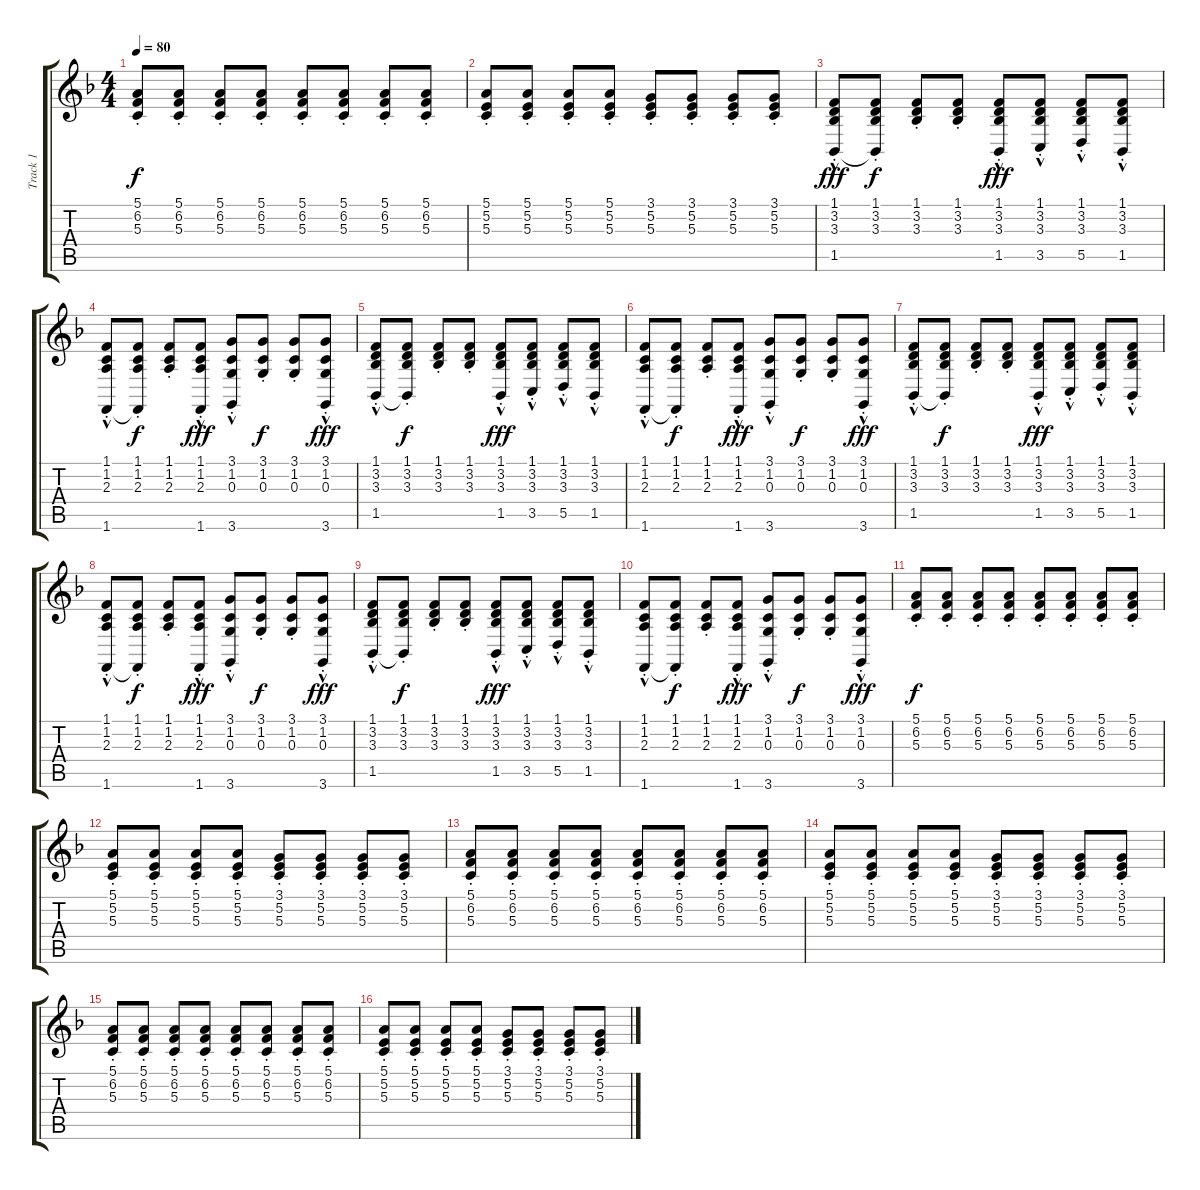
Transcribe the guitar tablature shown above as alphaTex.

\track ("Track 1" "Track 1") {instrument brightacousticpiano}
\staff {score tabs}
\tuning (E4 B3 G3 D3 A2 E2) {hide}
\ts (4 4)
\tempo 80
\clef g2
\ks f
(5.1{st} 6.2{st} 5.3{st}).8{dy f} (5.1{st} 6.2{st} 5.3{st}).8 (5.1{st} 6.2{st} 5.3{st}).8 (5.1{st} 6.2{st} 5.3{st}).8 (5.1{st} 6.2{st} 5.3{st}).8 (5.1{st} 6.2{st} 5.3{st}).8 (5.1{st} 6.2{st} 5.3{st}).8 (5.1{st} 6.2{st} 5.3{st}).8 |
(5.1{st} 5.2{st} 5.3{st}).8 (5.1{st} 5.2{st} 5.3{st}).8 (5.1{st} 5.2{st} 5.3{st}).8 (5.1{st} 5.2{st} 5.3{st}).8 (3.1{st} 5.2{st} 5.3{st}).8 (3.1{st} 5.2{st} 5.3{st}).8 (3.1{st} 5.2{st} 5.3{st}).8 (3.1{st} 5.2{st} 5.3{st}).8 |
(1.1{st} 3.2{st} 3.3{st} 1.5{hac}).8{dy fff} (1.1{st} 3.2{st} 3.3{st} 1.5{t}).8{dy f} (1.1{st} 3.2{st} 3.3{st}).8 (1.1{st} 3.2{st} 3.3{st}).8 (1.1{st} 3.2{st} 3.3{st} 1.5{hac}).8{dy fff} (1.1{st} 3.2{st} 3.3{st} 3.5{hac}).8 (1.1{st} 3.2{st} 3.3{st} 5.5{hac}).8 (1.1{st} 3.2{st} 3.3{st} 1.5{hac}).8 |
(1.1{st} 1.2{st} 2.3{st} 1.6{hac}).8 (1.1{st} 1.2{st} 2.3{st} 1.6{t}).8{dy f} (1.1{st} 1.2{st} 2.3{st}).8 (1.1{st} 1.2{st} 2.3{st} 1.6{hac}).8{dy fff} (3.1{st} 1.2{st} 0.3{st} 3.6{hac}).8 (3.1{st} 1.2{st} 0.3{st}).8{dy f} (3.1{st} 1.2{st} 0.3{st}).8 (3.1{st} 1.2{st} 0.3{st} 3.6{hac}).8{dy fff} |
(1.1{st} 3.2{st} 3.3{st} 1.5{hac}).8 (1.1{st} 3.2{st} 3.3{st} 1.5{t}).8{dy f} (1.1{st} 3.2{st} 3.3{st}).8 (1.1{st} 3.2{st} 3.3{st}).8 (1.1{st} 3.2{st} 3.3{st} 1.5{hac}).8{dy fff} (1.1{st} 3.2{st} 3.3{st} 3.5{hac}).8 (1.1{st} 3.2{st} 3.3{st} 5.5{hac}).8 (1.1{st} 3.2{st} 3.3{st} 1.5{hac}).8 |
(1.1{st} 1.2{st} 2.3{st} 1.6{hac}).8 (1.1{st} 1.2{st} 2.3{st} 1.6{t}).8{dy f} (1.1{st} 1.2{st} 2.3{st}).8 (1.1{st} 1.2{st} 2.3{st} 1.6{hac}).8{dy fff} (3.1{st} 1.2{st} 0.3{st} 3.6{hac}).8 (3.1{st} 1.2{st} 0.3{st}).8{dy f} (3.1{st} 1.2{st} 0.3{st}).8 (3.1{st} 1.2{st} 0.3{st} 3.6{hac}).8{dy fff} |
(1.1{st} 3.2{st} 3.3{st} 1.5{hac}).8 (1.1{st} 3.2{st} 3.3{st} 1.5{t}).8{dy f} (1.1{st} 3.2{st} 3.3{st}).8 (1.1{st} 3.2{st} 3.3{st}).8 (1.1{st} 3.2{st} 3.3{st} 1.5{hac}).8{dy fff} (1.1{st} 3.2{st} 3.3{st} 3.5{hac}).8 (1.1{st} 3.2{st} 3.3{st} 5.5{hac}).8 (1.1{st} 3.2{st} 3.3{st} 1.5{hac}).8 |
(1.1{st} 1.2{st} 2.3{st} 1.6{hac}).8 (1.1{st} 1.2{st} 2.3{st} 1.6{t}).8{dy f} (1.1{st} 1.2{st} 2.3{st}).8 (1.1{st} 1.2{st} 2.3{st} 1.6{hac}).8{dy fff} (3.1{st} 1.2{st} 0.3{st} 3.6{hac}).8 (3.1{st} 1.2{st} 0.3{st}).8{dy f} (3.1{st} 1.2{st} 0.3{st}).8 (3.1{st} 1.2{st} 0.3{st} 3.6{hac}).8{dy fff} |
(1.1{st} 3.2{st} 3.3{st} 1.5{hac}).8 (1.1{st} 3.2{st} 3.3{st} 1.5{t}).8{dy f} (1.1{st} 3.2{st} 3.3{st}).8 (1.1{st} 3.2{st} 3.3{st}).8 (1.1{st} 3.2{st} 3.3{st} 1.5{hac}).8{dy fff} (1.1{st} 3.2{st} 3.3{st} 3.5{hac}).8 (1.1{st} 3.2{st} 3.3{st} 5.5{hac}).8 (1.1{st} 3.2{st} 3.3{st} 1.5{hac}).8 |
(1.1{st} 1.2{st} 2.3{st} 1.6{hac}).8 (1.1{st} 1.2{st} 2.3{st} 1.6{t}).8{dy f} (1.1{st} 1.2{st} 2.3{st}).8 (1.1{st} 1.2{st} 2.3{st} 1.6{hac}).8{dy fff} (3.1{st} 1.2{st} 0.3{st} 3.6{hac}).8 (3.1{st} 1.2{st} 0.3{st}).8{dy f} (3.1{st} 1.2{st} 0.3{st}).8 (3.1{st} 1.2{st} 0.3{st} 3.6{hac}).8{dy fff} |
(5.1{st} 6.2{st} 5.3{st}).8{dy f} (5.1{st} 6.2{st} 5.3{st}).8 (5.1{st} 6.2{st} 5.3{st}).8 (5.1{st} 6.2{st} 5.3{st}).8 (5.1{st} 6.2{st} 5.3{st}).8 (5.1{st} 6.2{st} 5.3{st}).8 (5.1{st} 6.2{st} 5.3{st}).8 (5.1{st} 6.2{st} 5.3{st}).8 |
(5.1{st} 5.2{st} 5.3{st}).8 (5.1{st} 5.2{st} 5.3{st}).8 (5.1{st} 5.2{st} 5.3{st}).8 (5.1{st} 5.2{st} 5.3{st}).8 (3.1{st} 5.2{st} 5.3{st}).8 (3.1{st} 5.2{st} 5.3{st}).8 (3.1{st} 5.2{st} 5.3{st}).8 (3.1{st} 5.2{st} 5.3{st}).8 |
(5.1{st} 6.2{st} 5.3{st}).8 (5.1{st} 6.2{st} 5.3{st}).8 (5.1{st} 6.2{st} 5.3{st}).8 (5.1{st} 6.2{st} 5.3{st}).8 (5.1{st} 6.2{st} 5.3{st}).8 (5.1{st} 6.2{st} 5.3{st}).8 (5.1{st} 6.2{st} 5.3{st}).8 (5.1{st} 6.2{st} 5.3{st}).8 |
(5.1{st} 5.2{st} 5.3{st}).8 (5.1{st} 5.2{st} 5.3{st}).8 (5.1{st} 5.2{st} 5.3{st}).8 (5.1{st} 5.2{st} 5.3{st}).8 (3.1{st} 5.2{st} 5.3{st}).8 (3.1{st} 5.2{st} 5.3{st}).8 (3.1{st} 5.2{st} 5.3{st}).8 (3.1{st} 5.2{st} 5.3{st}).8 |
(5.1{st} 6.2{st} 5.3{st}).8 (5.1{st} 6.2{st} 5.3{st}).8 (5.1{st} 6.2{st} 5.3{st}).8 (5.1{st} 6.2{st} 5.3{st}).8 (5.1{st} 6.2{st} 5.3{st}).8 (5.1{st} 6.2{st} 5.3{st}).8 (5.1{st} 6.2{st} 5.3{st}).8 (5.1{st} 6.2{st} 5.3{st}).8 |
(5.1{st} 5.2{st} 5.3{st}).8 (5.1{st} 5.2{st} 5.3{st}).8 (5.1{st} 5.2{st} 5.3{st}).8 (5.1{st} 5.2{st} 5.3{st}).8 (3.1{st} 5.2{st} 5.3{st}).8 (3.1{st} 5.2{st} 5.3{st}).8 (3.1{st} 5.2{st} 5.3{st}).8 (3.1{st} 5.2{st} 5.3{st}).8
